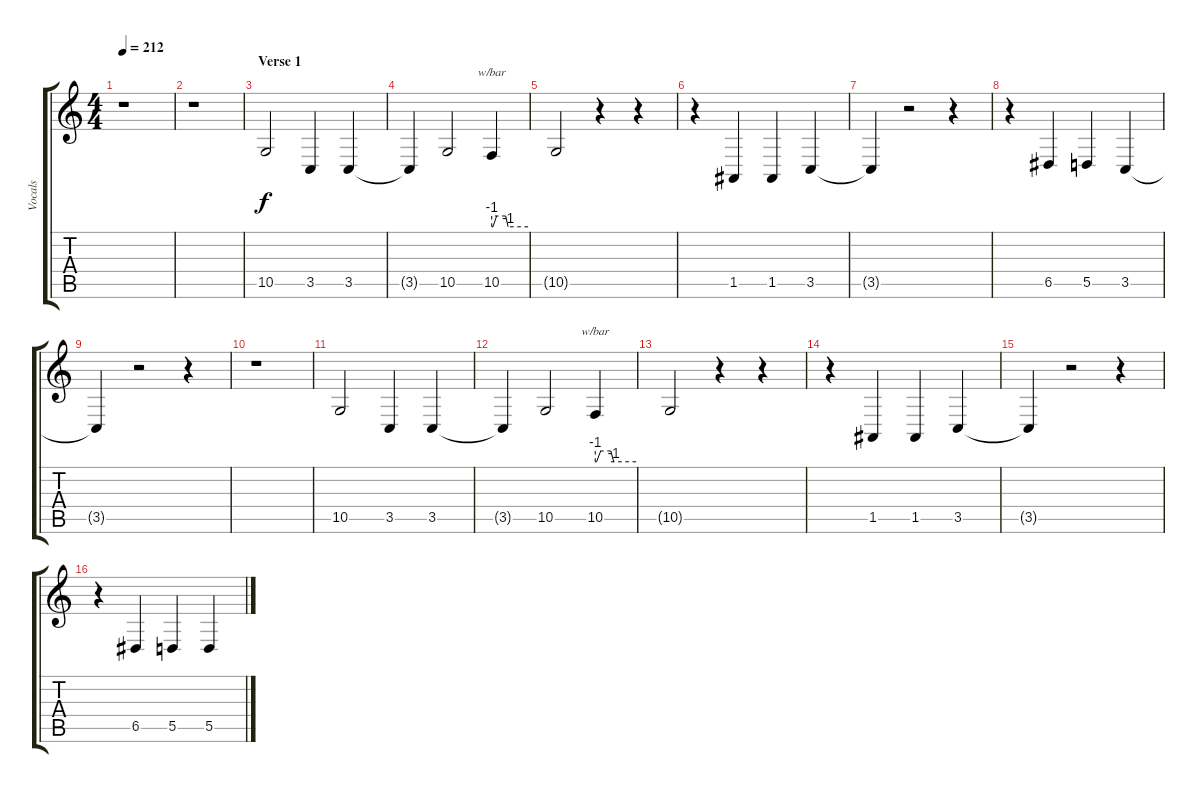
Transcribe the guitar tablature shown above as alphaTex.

\track ("Vocals" "Vocals") {instrument viola}
\staff {score tabs}
\tuning (E4 B3 G3 D3 A2 E2) {hide}
\ts (4 4)
\tempo 212
\clef g2
\ks c
r.1{dy mp} |
r.1 |
\section ("" "Verse 1")
10.5.2{dy f} 3.5.4 3.5.4 |
3.5{t}.4 10.5.2 10.5.4{tbe (custom default 0 -4 2 -4 8 0 23 0 27 -4 60 -4)} |
10.5{t}.2 r.4 r.4 |
r.4 1.5.4 1.5.4 3.5.4 |
3.5{t}.4 r.2 r.4 |
r.4 6.5.4 5.5.4 3.5.4 |
3.5{t}.4 r.2 r.4 |
r.1 |
10.5.2 3.5.4 3.5.4 |
3.5{t}.4 10.5.2 10.5.4{tbe (custom default 0 -4 2 -4 8 0 23 0 27 -4 60 -4)} |
10.5{t}.2 r.4 r.4 |
r.4 1.5.4 1.5.4 3.5.4 |
3.5{t}.4 r.2 r.4 |
r.4 6.5.4 5.5.4 5.5.4
